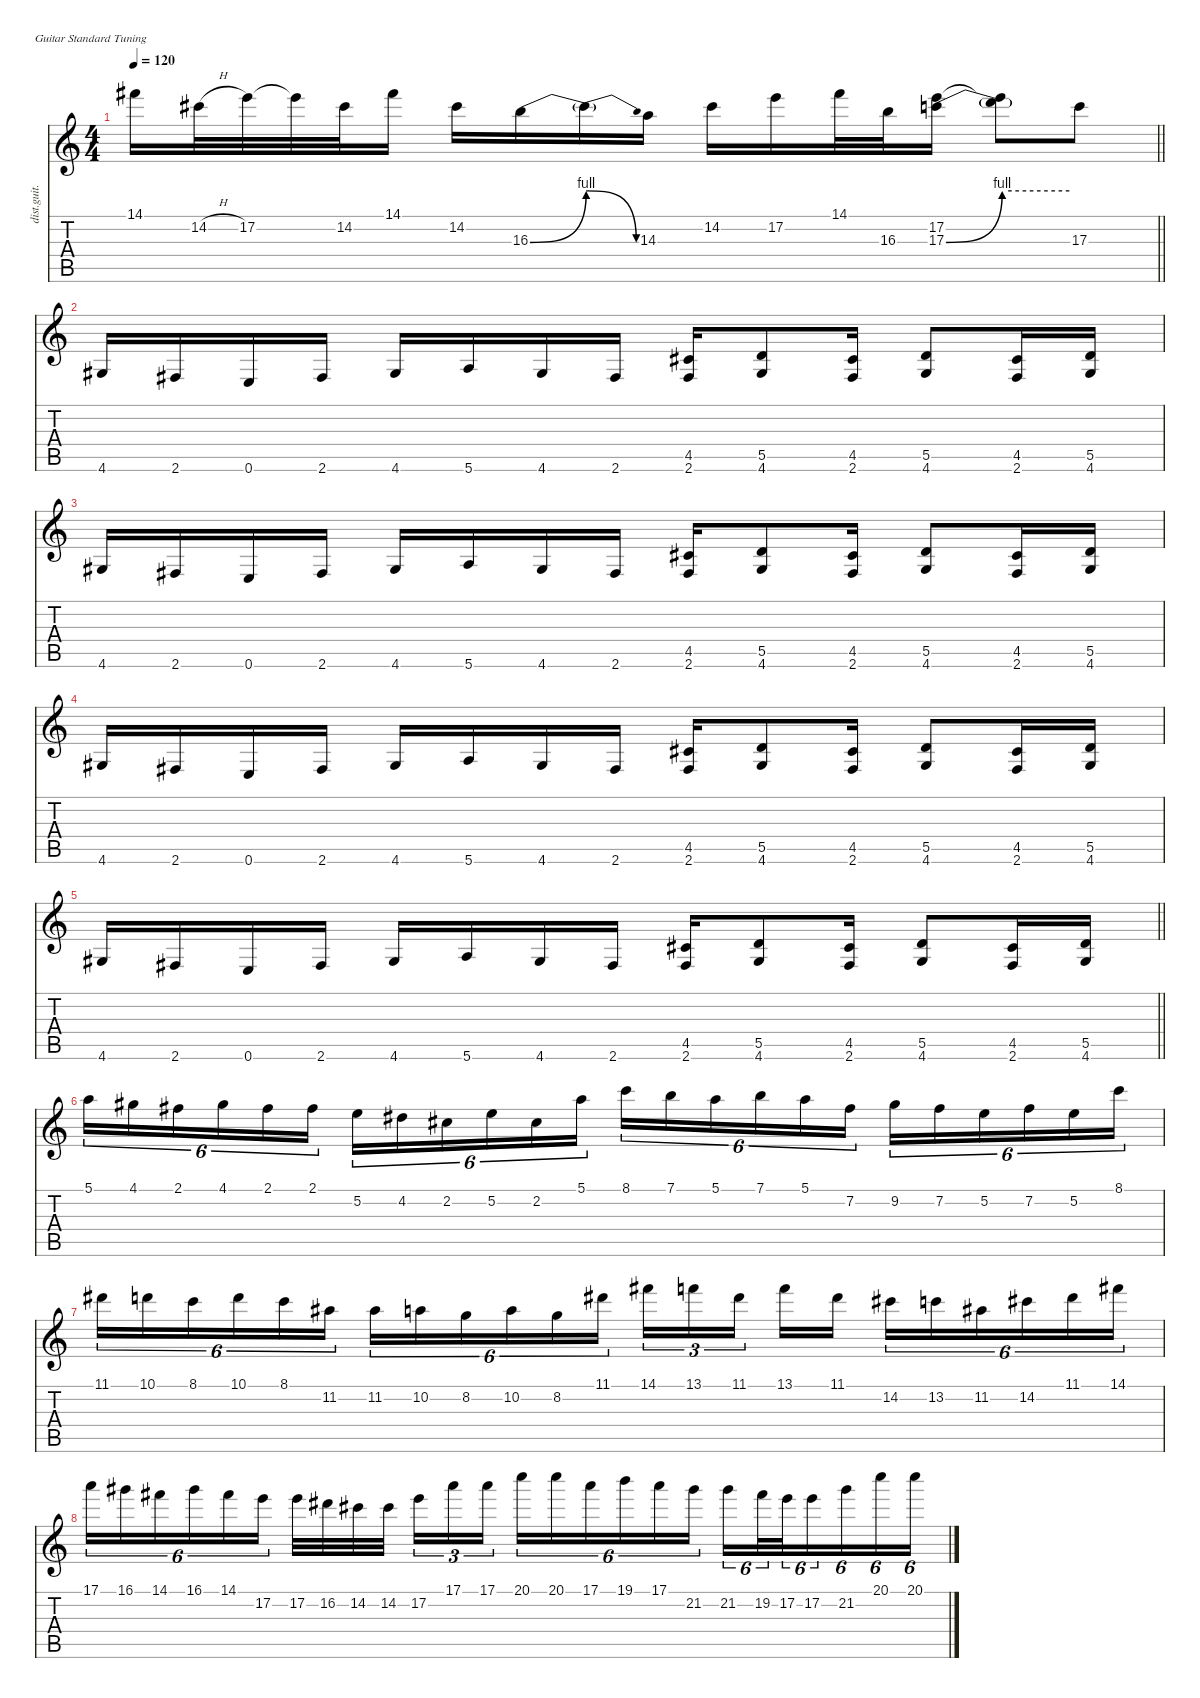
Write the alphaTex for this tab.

\defaultSystemsLayout 4
\hideDynamics
\bracketExtendMode nobrackets
\otherSystemsTrackNameOrientation horizontal
\track ("Guitar 2" "dist.guit.") {defaultSystemsLayout 4 instrument distortionguitar}
\staff {score tabs}
\tuning (E4 B3 G3 D3 A2 E2)
\ts (4 4)
\tempo 120
\clef g2
\barLineRight lightlight
\ks c
14.1{acc #}.16{dy fff beam Down} 14.2{h acc #}.32{beam Down} 17.2.32{beam Down} 17.2{t}.32{beam Down} 14.2{acc #}.32{beam Down} 14.1{acc #}.16{beam Down} 14.2{acc #}.16{beam Down} 16.3{be (bend 0 0 60 4)}.16{beam Down} 16.3{be (release 0 4 60 0) t}.16{beam Down} 14.3.16{beam Down} 14.2{acc #}.16{beam Down} 17.2.16{beam Down} 14.1{acc #}.32{beam Down} 16.3.32{beam Down} (17.2 17.3{be (bend 0 0 60 4)}).16{beam Down} (17.2{t} 17.3{be (hold 0 4 60 4) t}).8{beam Down} 17.3.8{beam Down} |
4.6{acc #}.16{dy f beam Up} 2.6{acc #}.16{beam Up} 0.6.16{beam Up} 2.6{acc #}.16{beam Up} 4.6{acc #}.16{beam Up} 5.6.16{beam Up} 4.6{acc #}.16{beam Up} 2.6{acc #}.16{beam Up} (4.5{acc #} 2.6{acc #}).16{beam Up} (5.5 4.6{acc #}).8{beam Up} (4.5{acc #} 2.6{acc #}).16{beam Up} (5.5 4.6{acc #}).8{beam Up} (4.5{acc #} 2.6{acc #}).16{beam Up} (5.5 4.6{acc #}).16{beam Up} |
4.6{acc #}.16{beam Up} 2.6{acc #}.16{beam Up} 0.6.16{beam Up} 2.6{acc #}.16{beam Up} 4.6{acc #}.16{beam Up} 5.6.16{beam Up} 4.6{acc #}.16{beam Up} 2.6{acc #}.16{beam Up} (4.5{acc #} 2.6{acc #}).16{beam Up} (5.5 4.6{acc #}).8{beam Up} (4.5{acc #} 2.6{acc #}).16{beam Up} (5.5 4.6{acc #}).8{beam Up} (4.5{acc #} 2.6{acc #}).16{beam Up} (5.5 4.6{acc #}).16{beam Up} |
4.6{acc #}.16{beam Up} 2.6{acc #}.16{beam Up} 0.6.16{beam Up} 2.6{acc #}.16{beam Up} 4.6{acc #}.16{beam Up} 5.6.16{beam Up} 4.6{acc #}.16{beam Up} 2.6{acc #}.16{beam Up} (4.5{acc #} 2.6{acc #}).16{beam Up} (5.5 4.6{acc #}).8{beam Up} (4.5{acc #} 2.6{acc #}).16{beam Up} (5.5 4.6{acc #}).8{beam Up} (4.5{acc #} 2.6{acc #}).16{beam Up} (5.5 4.6{acc #}).16{beam Up} |
\barLineRight lightlight
4.6{acc #}.16{beam Up} 2.6{acc #}.16{beam Up} 0.6.16{beam Up} 2.6{acc #}.16{beam Up} 4.6{acc #}.16{beam Up} 5.6.16{beam Up} 4.6{acc #}.16{beam Up} 2.6{acc #}.16{beam Up} (4.5{acc #} 2.6{acc #}).16{beam Up} (5.5 4.6{acc #}).8{beam Up} (4.5{acc #} 2.6{acc #}).16{beam Up} (5.5 4.6{acc #}).8{beam Up} (4.5{acc #} 2.6{acc #}).16{beam Up} (5.5 4.6{acc #}).16{beam Up} |
5.1.16{tu (6 4) dy fff beam Down} 4.1{acc #}.16{tu (6 4) beam Down} 2.1{acc #}.16{tu (6 4) beam Down} 4.1{acc #}.16{tu (6 4) beam Down} 2.1{acc #}.16{tu (6 4) beam Down} 2.1{acc #}.16{tu (6 4) beam Down} 5.2.16{tu (6 4) beam Down} 4.2{acc #}.16{tu (6 4) beam Down} 2.2{acc #}.16{tu (6 4) beam Down} 5.2.16{tu (6 4) beam Down} 2.2{acc #}.16{tu (6 4) beam Down} 5.1.16{tu (6 4) beam Down} 8.1.16{tu (6 4) beam Down} 7.1.16{tu (6 4) beam Down} 5.1.16{tu (6 4) beam Down} 7.1.16{tu (6 4) beam Down} 5.1.16{tu (6 4) beam Down} 7.2{acc #}.16{tu (6 4) beam Down} 9.2{acc #}.16{tu (6 4) beam Down} 7.2{acc #}.16{tu (6 4) beam Down} 5.2.16{tu (6 4) beam Down} 7.2{acc #}.16{tu (6 4) beam Down} 5.2.16{tu (6 4) beam Down} 8.1.16{tu (6 4) beam Down} |
11.1{acc #}.16{tu (6 4) beam Down} 10.1.16{tu (6 4) beam Down} 8.1.16{tu (6 4) beam Down} 10.1.16{tu (6 4) beam Down} 8.1.16{tu (6 4) beam Down} 11.2{acc #}.16{tu (6 4) beam Down} 11.2{acc #}.16{tu (6 4) beam Down} 10.2.16{tu (6 4) beam Down} 8.2.16{tu (6 4) beam Down} 10.2.16{tu (6 4) beam Down} 8.2.16{tu (6 4) beam Down} 11.1{acc #}.16{tu (6 4) beam Down} 14.1{acc #}.16{tu (3 2) beam Down} 13.1.16{tu (3 2) beam Down} 11.1{acc #}.16{tu (3 2) beam Down} 13.1.16{beam Down} 11.1{acc #}.16{beam Down} 14.2{acc #}.16{tu (6 4) beam Down} 13.2.16{tu (6 4) beam Down} 11.2{acc #}.16{tu (6 4) beam Down} 14.2{acc #}.16{tu (6 4) beam Down} 11.1{acc #}.16{tu (6 4) beam Down} 14.1{acc #}.16{tu (6 4) beam Down} |
17.1.16{tu (6 4) beam Down} 16.1{acc #}.16{tu (6 4) beam Down} 14.1{acc #}.16{tu (6 4) beam Down} 16.1{acc #}.16{tu (6 4) beam Down} 14.1{acc #}.16{tu (6 4) beam Down} 17.2.16{tu (6 4) beam Down} 17.2.32{beam Down} 16.2{acc #}.32{beam Down} 14.2{acc #}.32{beam Down} 14.2{acc #}.32{beam Down} 17.2.16{tu (3 2) beam Down} 17.1.16{tu (3 2) beam Down} 17.1.16{tu (3 2) beam Down} 20.1.16{tu (6 4) beam Down} 20.1.16{tu (6 4) beam Down} 17.1.16{tu (6 4) beam Down} 19.1.16{tu (6 4) beam Down} 17.1.16{tu (6 4) beam Down} 21.2{acc #}.16{tu (6 4) beam Down} 21.2{acc #}.16{tu (6 4) beam Down beam merge} 19.2{acc #}.32{tu (6 4) beam Down beam merge} 17.2.32{tu (6 4) beam Down beam merge} 17.2.16{tu (6 4) beam Down beam merge} 21.2{acc #}.16{tu (6 4) beam Down beam merge} 20.1.16{tu (6 4) beam Down beam merge} 20.1.16{tu (6 4) beam Down}
